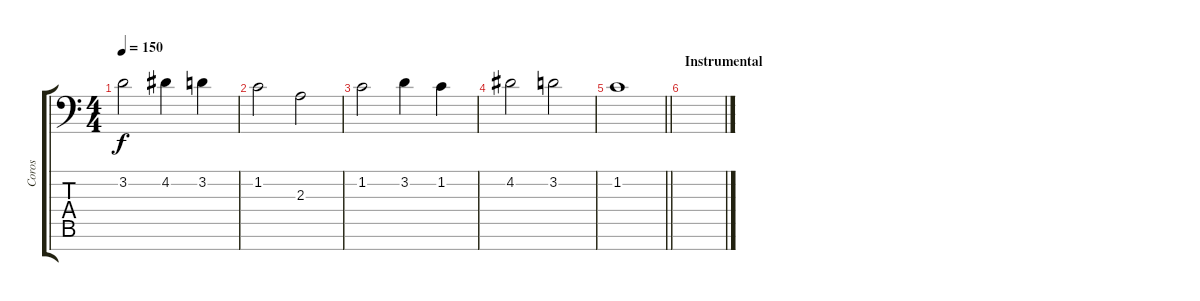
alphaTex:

\track ("Coros" "Coros") {instrument choiraahs}
\staff {score tabs}
\tuning (E4 B3 G3 D3 A2 E2 C-1) {hide}
\ts (4 4)
\tempo 150
\clef f4
\ks c
3.2.2{dy f} 4.2.4 3.2.4 |
1.2.2 2.3.2 |
1.2.2 3.2.4 1.2.4 |
4.2.2 3.2.2 |
\barLineRight lightlight
1.2.1 |
\section ("" "Instrumental")
